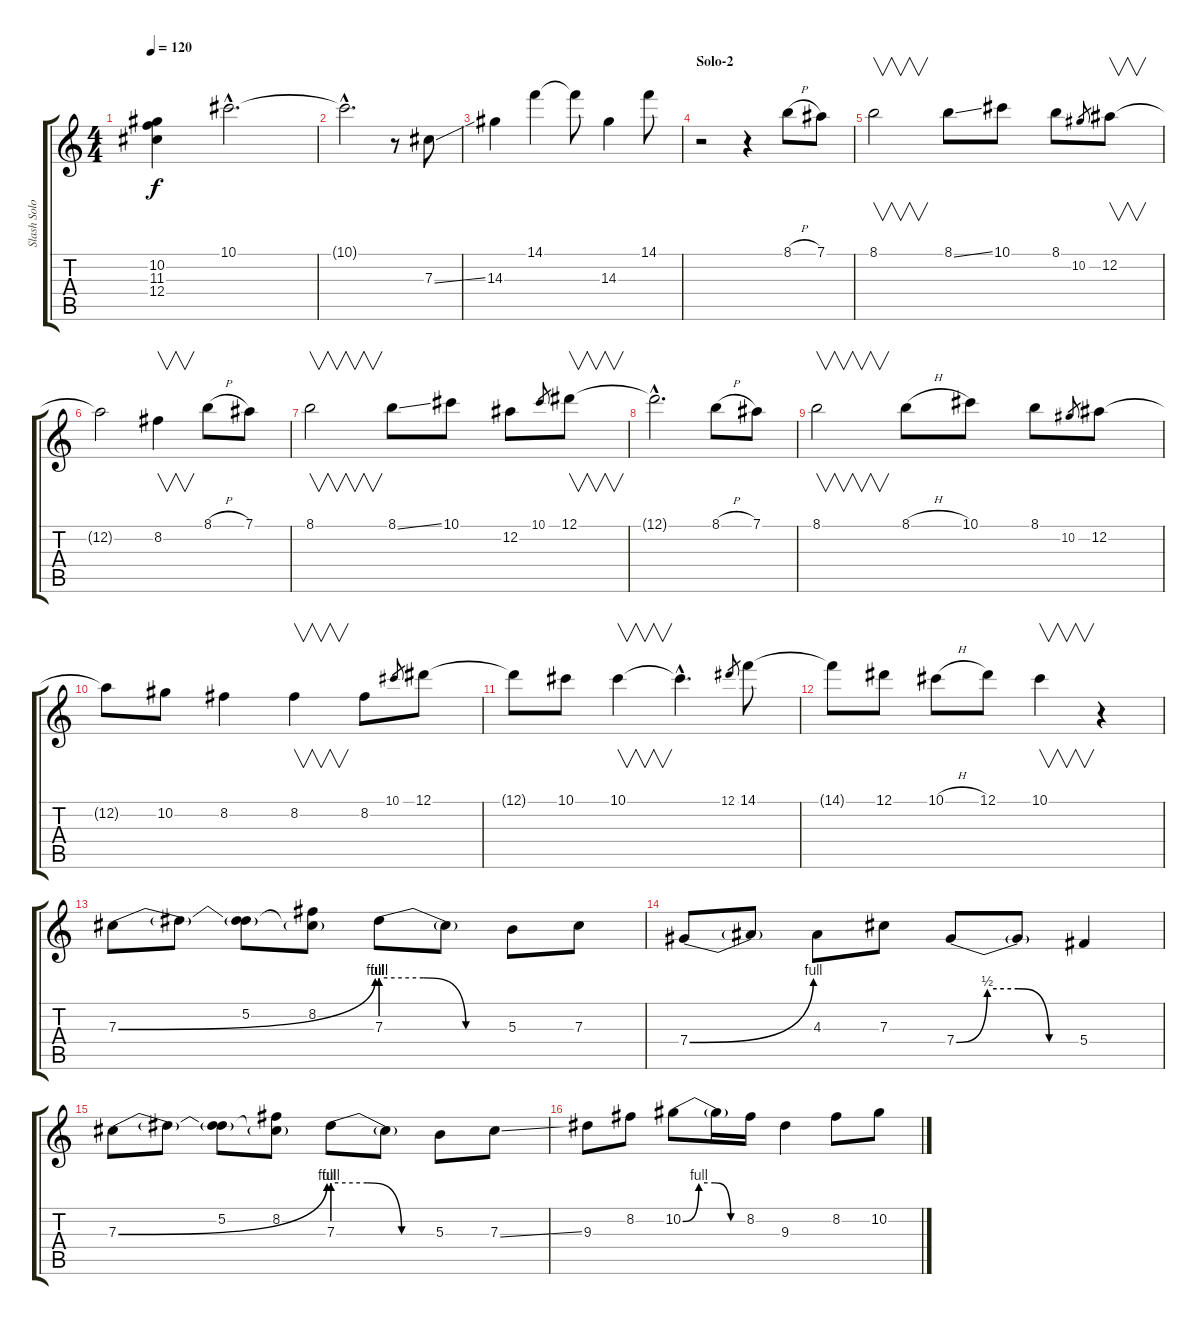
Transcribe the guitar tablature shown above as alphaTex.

\track ("Slash Solo" "Slash Solo") {instrument acousticguitarsteel}
\staff {score tabs}
\tuning (Eb4 Bb3 Gb3 Db3 Ab2 Eb2) {hide}
\ts (4 4)
\tempo 120
\clef g2
\ks c
(10.2 11.3 12.4).4{dy f} 10.1{hac}.2{d} |
10.1{hac t}.2{d} r.8 7.3{ss}.8 |
14.3.4 14.1.4 14.1{t}.8 14.3.4 14.1.8 |
\section ("" "Solo-2")
r.2{volume 16} r.4 8.1{h}.8 7.1.8 |
8.1.2{v} 8.1{ss}.8 10.1.8 8.1.8 10.2.8{gr} 12.2.8{v} |
12.2{t}.2 8.2.4{v} 8.1{h}.8 7.1.8 |
8.1.2{v} 8.1{ss}.8 10.1.8 12.2.8 10.1.8{gr} 12.1.8{v} |
12.1{hac t}.2{d} 8.1{h}.8 7.1.8 |
8.1.2{v} 8.1{h}.8 10.1.8 8.1.8 10.2.8{gr} 12.2.8 |
12.2{t}.8 10.2.8 8.2.4 8.2.4{v} 8.2.8 10.1.8{gr} 12.1.8 |
12.1{t}.8 10.1.8 10.1.4{v} 10.1{hac t}.4{d} 12.1.8{gr} 14.1.8 |
14.1{t}.8 12.1.8 10.1{h}.8 12.1.8 10.1.4{v} r.4 |
7.3{be (bend 0 0 60 4)}.8 7.3{t}.8 (5.2 7.3{t}).8 (8.2 7.3{t}).8 7.3{be (custom 0 4 20 4 40 0 60 0)}.8 7.3{t}.8 5.3.8 7.3.8 |
7.4{be (bend 0 0 60 4)}.8 7.4{t}.8 4.3.8 7.3.8 7.4{be (custom 0 0 15 2 30 2 45 0 60 0)}.8 7.4{t}.8 5.4.4 |
7.3{be (bend 0 0 60 4)}.8 7.3{t}.8 (5.2 7.3{t}).8 (8.2 7.3{t}).8 7.3{be (custom 0 4 20 4 40 0 60 0)}.8 7.3{t}.8 5.3.8 7.3{ss}.8 |
9.3.8 8.2.8 10.2{be (custom 0 0 15 4 30 4 45 0 60 0)}.8 10.2{t}.16 8.2.16 9.3.4 8.2.8 10.2.8
